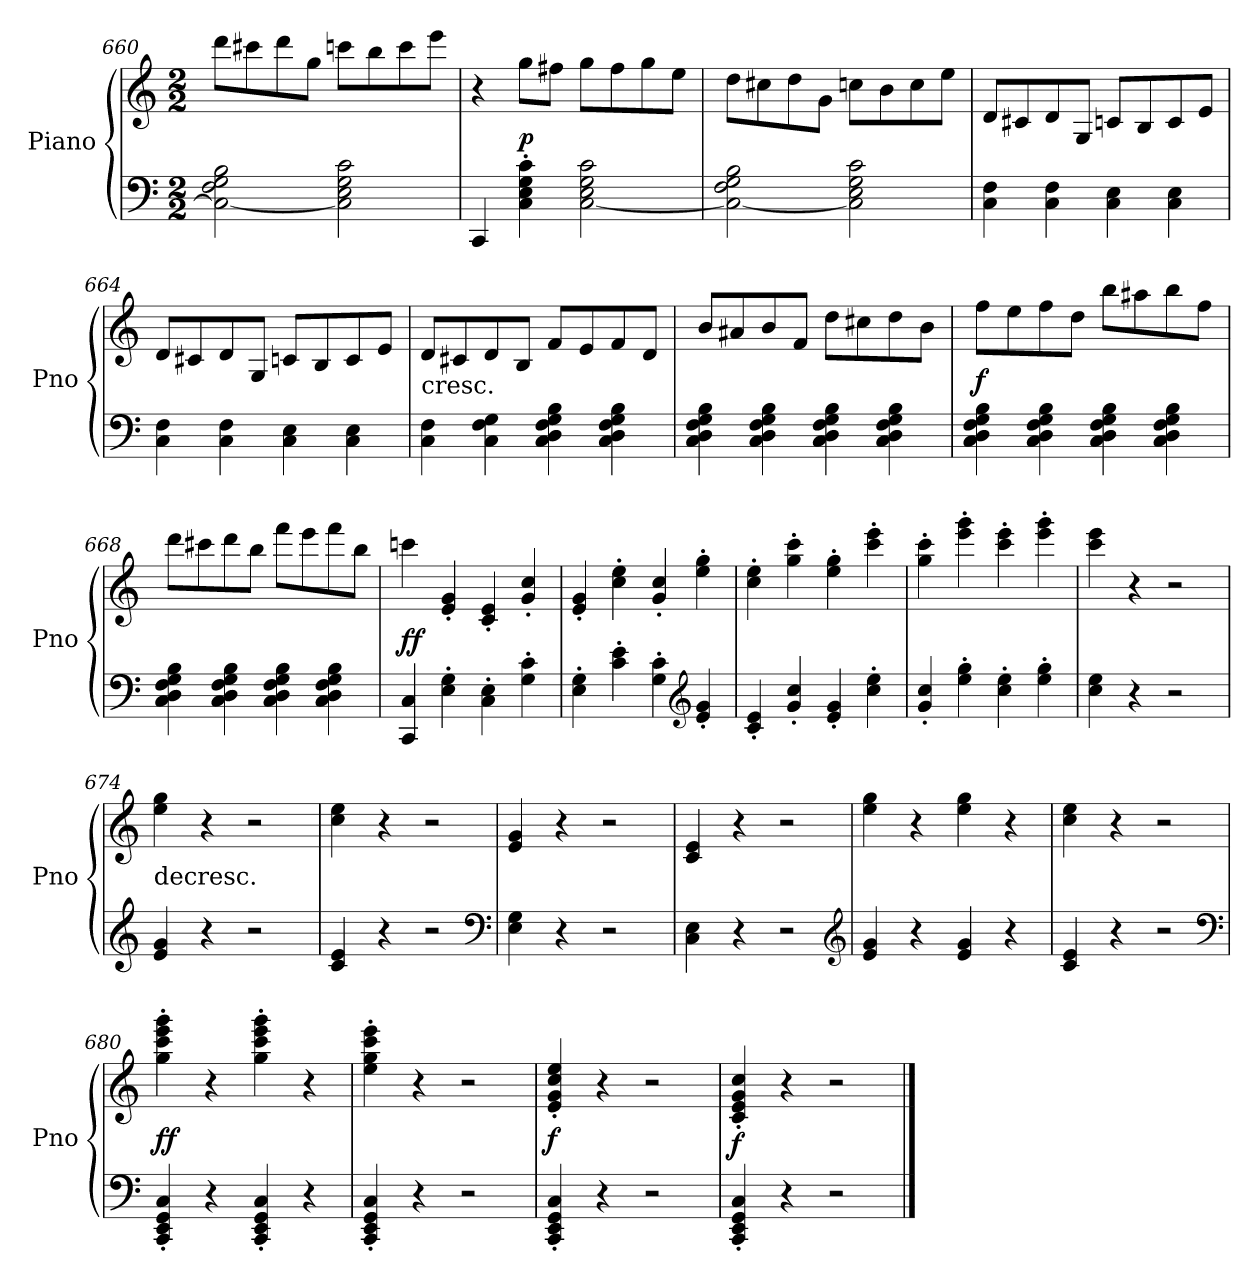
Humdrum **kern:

**kern	**kern	**dynam
*part1	*part1	*part1
*staff2	*staff1	*staff1/2
*I"Piano	*	*
*I'Pno	*	*
*clefF4	*clefG2	*
*k[]	*k[]	*
*C:	*C:	*
*M2/2	*M2/2	*
=660	=660	=660
2C_ 2F 2G 2B	8dddL	.
.	8ccc#X	.
.	8ddd	.
.	8ggJ	.
2C] 2E 2G 2c	8cccnL	.
.	8bb	.
.	8ccc	.
.	8eeeJ	.
=661	=661	=661
4CC	4r	.
4C' 4E' 4G' 4c'	8ggL	p
.	8ff#XJ	.
[2C 2E 2G 2c	8ggL	.
.	8ff#	.
.	8gg	.
.	8eeJ	.
=662	=662	=662
2C_ 2F 2G 2B	8ddL	.
.	8cc#X	.
.	8dd	.
.	8gJ	.
2C] 2E 2G 2c	8ccnL	.
.	8b	.
.	8cc	.
.	8eeJ	.
=663	=663	=663
4C 4F	8dL	.
.	8c#X	.
4C 4F	8d	.
.	8GJ	.
4C 4E	8cnL	.
.	8B	.
4C 4E	8c	.
.	8eJ	.
=664	=664	=664
4C 4F	8dL	.
.	8c#X	.
4C 4F	8d	.
.	8GJ	.
4C 4E	8cnL	.
.	8B	.
4C 4E	8c	.
.	8eJ	.
=665	=665	=665
!	!LO:TX:c:t=cresc.	!
4C 4F	8dL	.
.	8c#X	.
4C 4F 4G	8d	.
.	8BJ	.
4C 4D 4F 4G 4B	8fL	.
.	8e	.
4C 4D 4F 4G 4B	8f	.
.	8dJ	.
=666	=666	=666
4C 4D 4F 4G 4B	8bL	.
.	8a#X	.
4C 4D 4F 4G 4B	8b	.
.	8fJ	.
4C 4D 4F 4G 4B	8ddL	.
.	8cc#X	.
4C 4D 4F 4G 4B	8dd	.
.	8bJ	.
=667	=667	=667
4C 4D 4F 4G 4B	8ffL	f
.	8ee	.
4C 4D 4F 4G 4B	8ff	.
.	8ddJ	.
4C 4D 4F 4G 4B	8bbL	.
.	8aa#X	.
4C 4D 4F 4G 4B	8bb	.
.	8ffJ	.
=668	=668	=668
4C 4D 4F 4G 4B	8dddL	.
.	8ccc#X	.
4C 4D 4F 4G 4B	8ddd	.
.	8bbJ	.
4C 4D 4F 4G 4B	8fffL	.
.	8eee	.
4C 4D 4F 4G 4B	8fff	.
.	8bbJ	.
=669	=669	=669
4CC 4C	4cccn	ff
4E' 4G'	4e' 4g'	.
4C' 4E'	4c' 4e'	.
4G' 4c'	4g' 4cc'	.
=670	=670	=670
4E' 4G'	4e' 4g'	.
4c' 4e'	4cc' 4ee'	.
4G' 4c'	4g' 4cc'	.
*clefG2	*	*
4e' 4g'	4ee' 4gg'	.
=671	=671	=671
4c' 4e'	4cc' 4ee'	.
4g' 4cc'	4gg' 4ccc'	.
4e' 4g'	4ee' 4gg'	.
4cc' 4ee'	4ccc' 4eee'	.
=672	=672	=672
4g' 4cc'	4gg' 4ccc'	.
4ee' 4gg'	4eee' 4ggg'	.
4cc' 4ee'	4ccc' 4eee'	.
4ee' 4gg'	4eee' 4ggg'	.
=673	=673	=673
4cc 4ee	4ccc 4eee	.
4r	4r	.
2r	2r	.
=674	=674	=674
!	!LO:TX:c:t=decresc.	!
4e 4g	4ee 4gg	.
4r	4r	.
2r	2r	.
=675	=675	=675
4c 4e	4cc 4ee	.
4r	4r	.
2r	2r	.
*clefF4	*	*
=676	=676	=676
4E 4G	4e 4g	.
4r	4r	.
2r	2r	.
=677	=677	=677
4C 4E	4c 4e	.
4r	4r	.
2r	2r	.
*clefG2	*	*
=678	=678	=678
4e 4g	4ee 4gg	.
4r	4r	.
4e 4g	4ee 4gg	.
4r	4r	.
=679	=679	=679
4c 4e	4cc 4ee	.
4r	4r	.
2r	2r	.
*clefF4	*	*
=680	=680	=680
4CC' 4EE' 4GG' 4C'	4gg' 4ccc' 4eee' 4ggg'	ff
4r	4r	.
4CC' 4EE' 4GG' 4C'	4gg' 4ccc' 4eee' 4ggg'	.
4r	4r	.
=681	=681	=681
4CC' 4EE' 4GG' 4C'	4ee' 4gg' 4ccc' 4eee'	.
4r	4r	.
2r	2r	.
=682	=682	=682
4CC' 4EE' 4GG' 4C'	4e' 4g' 4cc' 4ee'	f
4r	4r	.
2r	2r	.
=683	=683	=683
4CC' 4EE' 4GG' 4C'	4c' 4e' 4g' 4cc'	f
4r	4r	.
2r	2r	.
==	==	==
*-	*-	*-
